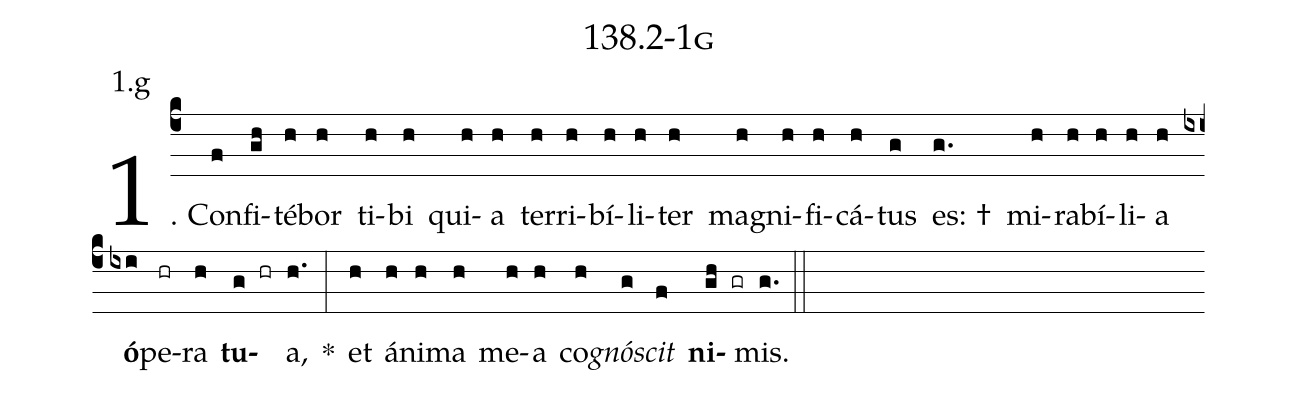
name: 138.2-1g;
annotation: 1.g;
%%
(c4)1. Con(f)fi(gh)té(h)bor(h) ti(h)bi(h) qui(h)a(h) ter(h)ri(h)bí(h)li(h)ter(h) ma(h)gni(h)fi(h)cá(h)tus(g) es: †(g.) mi(h)ra(h)bí(h)li(h)a(h) <b>ó</b>(ixi)pe(hr)ra(h) <b>tu</b>(g hr)a,(h.) *(:) et(h) á(h)ni(h)ma(h) me(h)a(h) co(h)<i>gnó</i>(g)<i>scit</i>(f) <b>ni</b>(gh gr)mis.(g.) (::)
